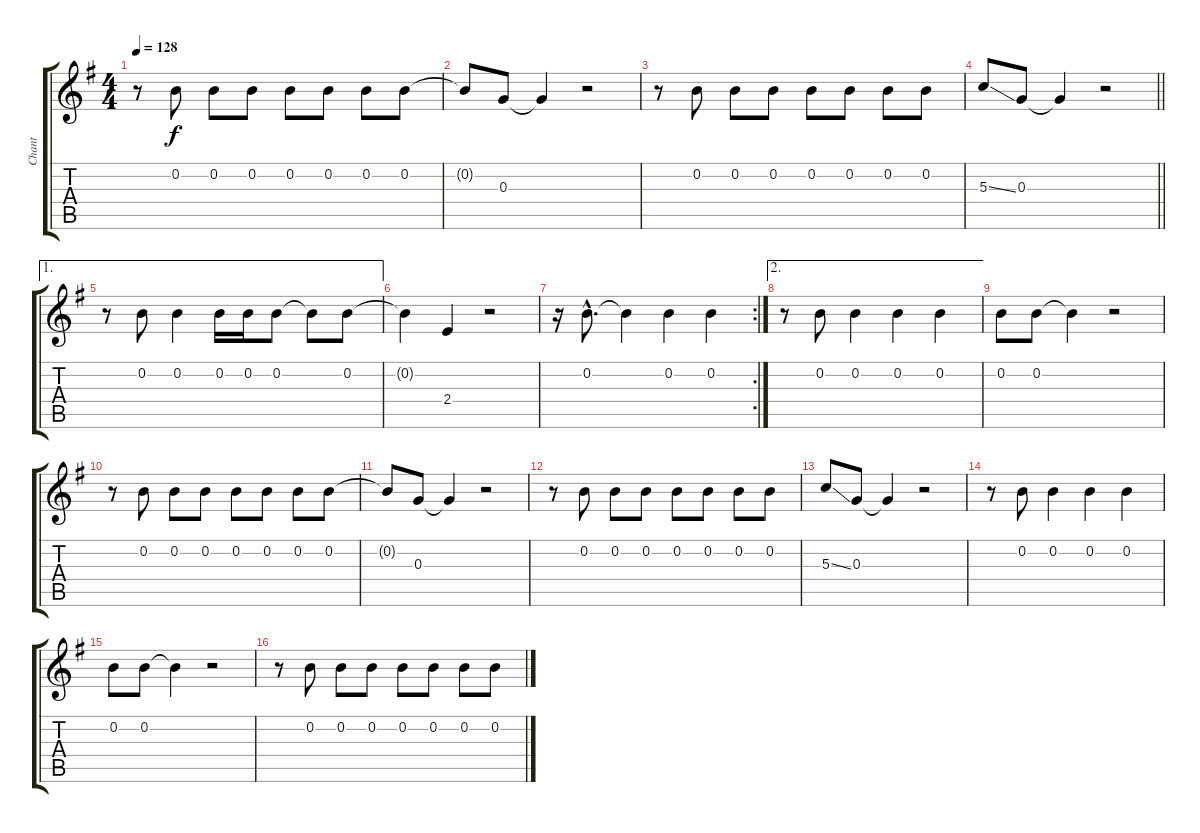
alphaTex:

\track ("Chant" "Chant") {instrument electricguitarmuted}
\staff {score tabs}
\tuning (E4 B3 G3 D3 A2 E2) {hide}
\ts (4 4)
\tempo 128
\clef g2
\ks g
r.8{dy f} 0.2.8 0.2.8 0.2.8 0.2.8 0.2.8 0.2.8 0.2.8 |
0.2{t}.8 0.3.8 0.3{t}.4 r.2 |
r.8 0.2.8 0.2.8 0.2.8 0.2.8 0.2.8 0.2.8 0.2.8 |
\barLineRight lightlight
5.3{ss}.8 0.3.8 0.3{t}.4 r.2 |
\ae 1
r.8 0.2.8 0.2.4 0.2.16 0.2.16 0.2.8 0.2{t}.8 0.2.8 |
0.2{t}.4 2.4.4 r.2 |
\rc 2
r.16 0.2{hac}.8{d} 0.2{t}.4 0.2.4 0.2.4 |
\ae 2
r.8 0.2.8 0.2.4 0.2.4 0.2.4 |
0.2.8 0.2.8 0.2{t}.4 r.2 |
r.8 0.2.8 0.2.8 0.2.8 0.2.8 0.2.8 0.2.8 0.2.8 |
0.2{t}.8 0.3.8 0.3{t}.4 r.2 |
r.8 0.2.8 0.2.8 0.2.8 0.2.8 0.2.8 0.2.8 0.2.8 |
5.3{ss}.8 0.3.8 0.3{t}.4 r.2 |
r.8 0.2.8 0.2.4 0.2.4 0.2.4 |
0.2.8 0.2.8 0.2{t}.4 r.2 |
r.8 0.2.8 0.2.8 0.2.8 0.2.8 0.2.8 0.2.8 0.2.8
